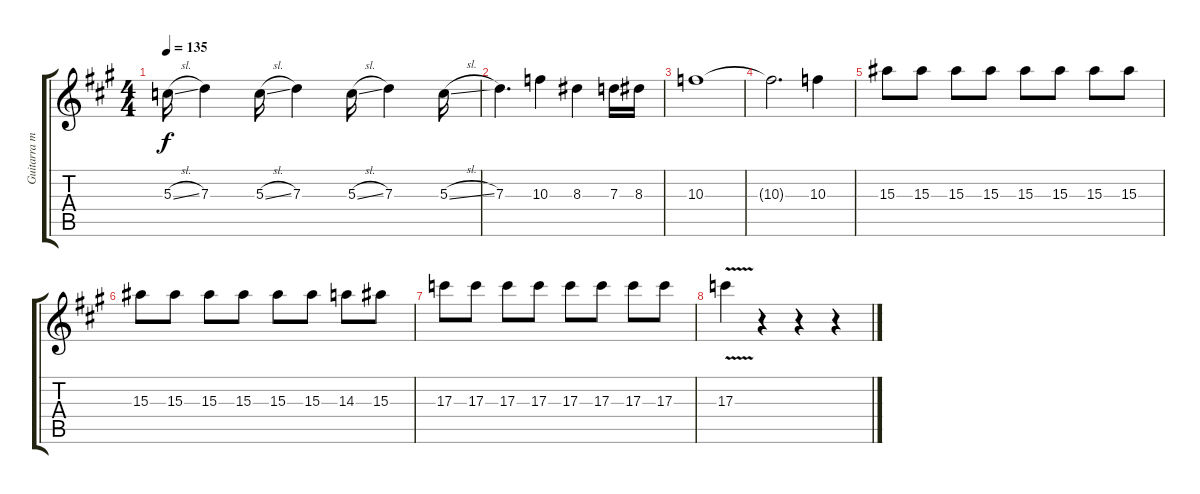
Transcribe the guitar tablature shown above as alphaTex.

\track ("Guitarra melodica" "Guitarra m") {instrument distortionguitar}
\staff {score tabs}
\tuning (E4 B3 G3 D3 A2 E2) {hide}
\ts (4 4)
\tempo 135
\clef g2
\ks a
5.3{sl}.16{dy f} 7.3.4 5.3{sl}.16 7.3.4 5.3{sl}.16 7.3.4 5.3{sl}.16 |
7.3.4{d} 10.3.4 8.3.4 7.3.16 8.3.16 |
10.3.1 |
10.3{t}.2{d} 10.3.4 |
15.3.8 15.3.8 15.3.8 15.3.8 15.3.8 15.3.8 15.3.8 15.3.8 |
15.3.8 15.3.8 15.3.8 15.3.8 15.3.8 15.3.8 14.3.8 15.3.8 |
17.3.8 17.3.8 17.3.8 17.3.8 17.3.8 17.3.8 17.3.8 17.3.8 |
17.3{v}.4 r.4 r.4 r.4
